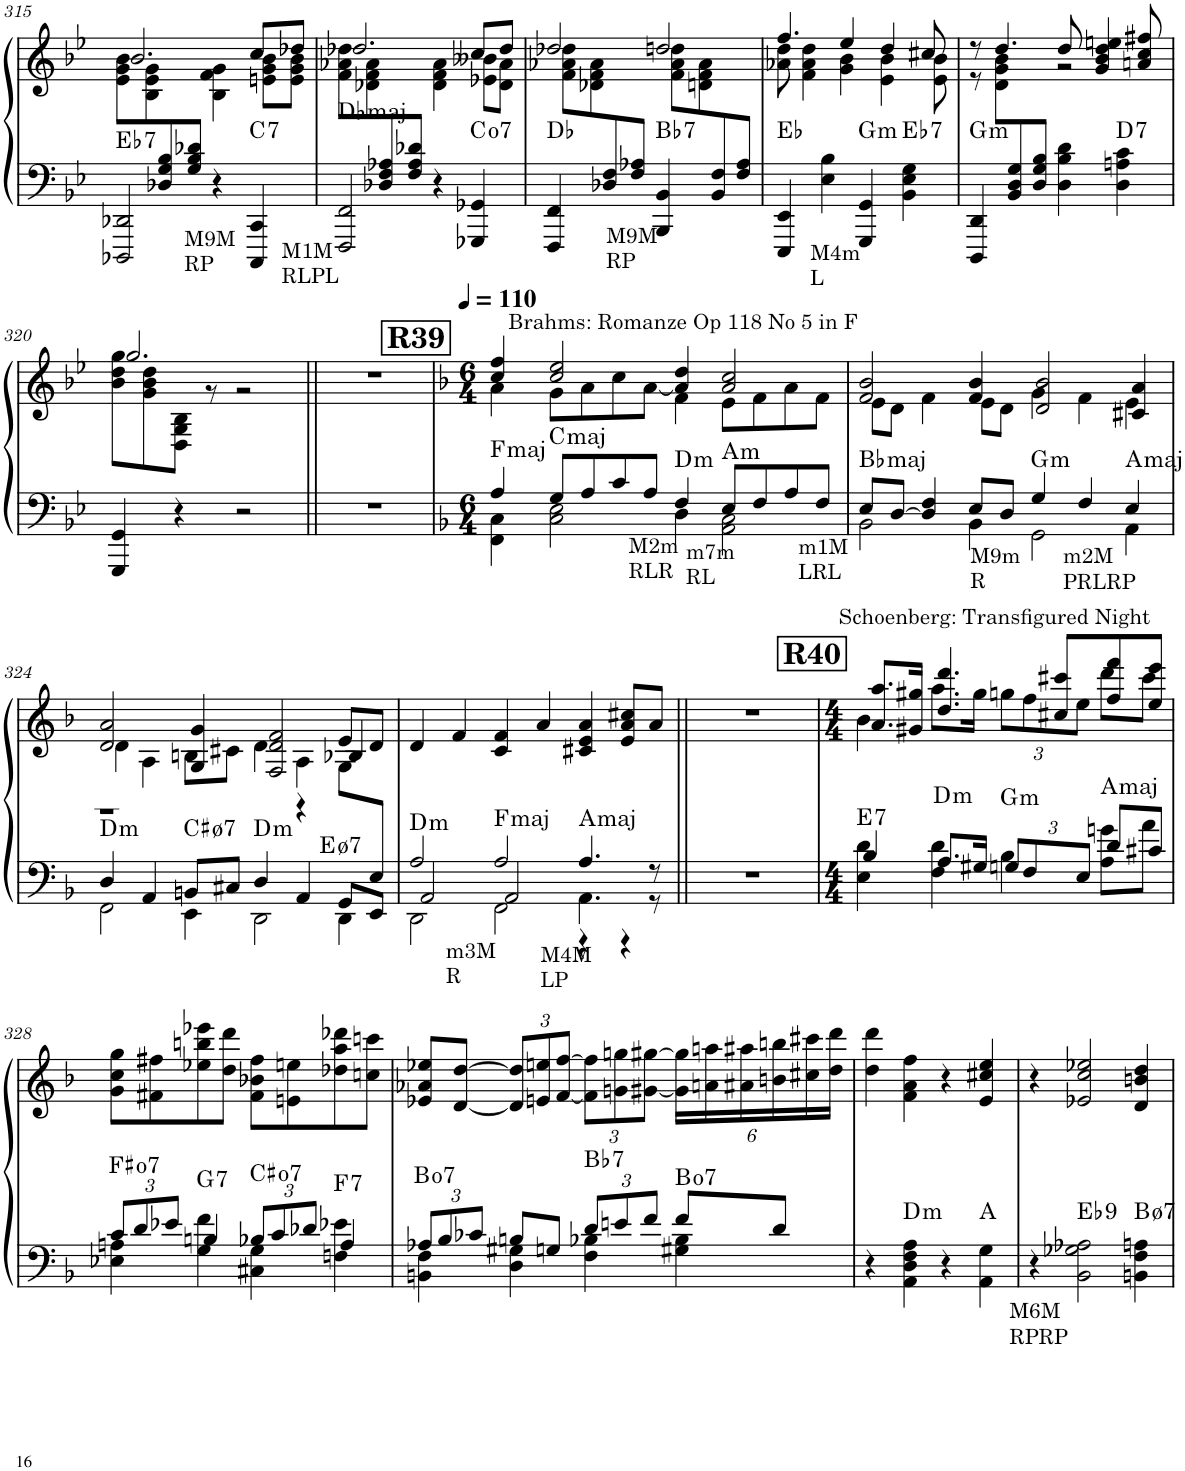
**kern	**kern	**harte
*part1	*part1	*part1
*staff2	*staff1	*
*I"Piano	*	*
*I'Pno.	*	*
!!LO:PB:g=z
*clefG2	*clefG2	*
*k[b-e-]	*k[b-e-]	*
*M4/4	*M4/4	*
=315	=315	=315
*^	*^	*
!	!	!	!	!LO:H:kt=7
4ryy	2DDD-X/ 2DD-X/	2.b-/	8e-\ 8g\ 8b-\L	Eb:7
.	.	.	8B-\ 8e-\ 8g\	.
8D-X/ 8G/ 8B-/	.	.	4ryy	.
8G/ 8B-/ 8d-X/J	.	.	.	.
2ryy	4r	.	4B-\ 4f\ 4g\	.
!	!LO:TX:b:t=M9M	!	!	!
!	!LO:TX:b:t=RP	!	!	!
!	!	!	!	!LO:H:kt=7
.	4CCC/ 4CC/	8cc/L	8en\ 8g\ 8b-\L	C:7
.	.	8dd-X/J	8e\ 8g\ 8b-\J	.
=316	=316	=316	=316	=316
!LO:TX:b:t=M1M	!	!	!	!
!LO:TX:b:t=RLPL	!	!	!	!
!	!	!	!	!LO:H:kt=maj
4ryy	2FFF/ 2FF/	2.dd-X/	8f\ 8a-X\ 8dd-\L	Db:maj
.	.	.	8d-X\ 8f\ 8a-\	.
8D-X/ 8F/ 8A-X/	.	.	4ryy	.
8F/ 8A-/ 8d-X/J	.	.	.	.
2ryy	4r	.	4d-\ 4f\ 4a-\	.
!	!	!	!	!LO:H:kt=7
.	4GGG-X/ 4GG-X/	8cc/L	8e-X\ 8b--X\L	C:dim7
.	.	8dd-/J	8d-\ 8a-\J	.
=317	=317	=317	=317	=317
4ryy	4FFF/ 4FF/	2dd-X/	8f\ 8a-X\ 8dd-\L	Db:maj
.	.	.	8d-X\ 8f\ 8a-\	.
8D-X/ 8F/	4ryy	.	4ryy	.
8F/ 8A-X/J	.	.	.	.
!LO:TX:b:t=M9M	!	!	!	!
!LO:TX:b:t=RP	!	!	!	!
!	!	!	!	!LO:H:kt=7
4ryy	4BBB-/ 4BB-/	2ddn/	8f\ 8a-\ 8dd\L	Bb:7
.	.	.	8dn\ 8f\ 8a-\	.
8BB-/ 8F/	4ryy	.	4ryy	.
8F/ 8A-/J	.	.	.	.
*v	*v	*	*	*
=318	=318	=318	=318
*	*^	*^	*
4EEE-/ 4EE-/	4.ff/	8a-X\ 8dd\	2ryy	2.ryy	Eb:maj
.	.	4f\ 4a-\ 4dd\	.	.	.
4E-\ 4B-\	.	.	.	.	.
.	4ee-/	4g\ 4b-\	.	.	.
!LO:TX:b:t=M4m	!	!	!	!	!
!LO:TX:b:t=L	!	!	!	!	!
!	!	!	!	!	!LO:H:kt=m
4GGG/ 4GG/	.	.	2ryy	.	G:min
.	4dd/	4e-\ 4b-\	.	.	.
!	!	!	!	!	!LO:H:kt=7
4BB-\ 4E-\ 4G\	.	.	.	4ryy	Eb:7
.	8cc#X/	8e-\ 8b-\	.	.	.
=319	=319	=319	=319	=319	=319
*^	*	*	*	*	*
!	!	!	!	!	!	!LO:H:kt=m
*	*	*	*	*v	*v	*
4ryy	4DDD/ 4DD/	8r	8r	2.ryy	G:min
.	.	4.dd/	8d\ 8g\ 8b-\L	.	.
8BB-/ 8D/ 8G/	4ryy	.	4ryy	.	.
8D/ 8G/ 8B-/J	.	.	.	.	.
2ryy	4D\ 4B-\ 4d\	8dd/	2r	.	.
.	.	4g/ 4b-/ 4dd/ 4een/	.	.	.
!	!	!	!	!	!LO:H:kt=7
.	4D\ 4An\ 4c\	.	.	4ryy	D:7
.	.	8an/ 8cc/ 8ff#X/	.	.	.
*v	*v	*	*	*	*
*	*	*v	*v	*
!!LO:LB:g=z
=320	=320	=320	=320
4GGG/ 4GG/	2.gg/	8b-\ 8dd\ 8gg\L	.
.	.	8g\ 8b-\ 8dd\	.
4r	.	8D\ 8G\ 8B-\J	.
.	.	8r	.
2r	.	2r	.
.	4ryy	.	.
*	*v	*v	*
=321||	=321||	=321||
1r	1r	.
=322	=322	=322
!!LO:REH:place=s1:a:B:cj:fs=14:t=R39
*k[b-]	*k[b-]	*
*M6/4	*M6/4	*
*	*MM110	*
*^	*^	*
!	!	!LO:TX:a:t=Brahms&colon; Romanze Op 118 No 5 in F	!	!LO:H:kt=maj
4A/	4FF\ 4C\	4cc/ 4ff/	4a\	F:maj
!	!	!	!	!LO:H:kt=maj
8G/L	2C\ 2E\	2cc/ 2ee/	8g\L	C:maj
8A/	.	.	8a\	.
8c/	.	.	8cc\	.
8A/J	.	.	[8a\J	.
!LO:TX:b:t=M2m	!	!	!	!
!LO:TX:b:t=RLR	!	!	!	!
!	!	!	!	!LO:H:kt=m
4F/	4D\	4a/] 4dd/	4f\	D:min
!LO:TX:b:t=m7m	!	!	!	!
!LO:TX:b:t=RL	!	!	!	!
!	!	!	!	!LO:H:kt=m
8E/L	2AA\ 2C\	2a/ 2cc/	8e\L	A:min
8F/	.	.	8f\	.
8A/	.	.	8a\	.
8F/J	.	.	8f\J	.
=323	=323	=323	=323	=323
!LO:TX:b:t=m1M	!	!	!	!
!LO:TX:b:t=LRL	!	!	!	!
!	!	!	!	!LO:H:kt=maj
8E/L	2BB-\	2f/ 2b-/	8e\L	Bb:maj
[8D/J	.	.	8d\J	.
4D/] 4F/	.	.	4f\	.
8E/L	4BB-\	4f/ 4b-/	8e\L	.
8D/J	.	.	8d\J	.
!LO:TX:b:t=M9m	!	!	!	!
!LO:TX:b:t=R	!	!	!	!
!	!	!	!	!LO:H:kt=m
4G/	2GG\	2d/ 2b-/	4g\	G:min
4F/	.	.	4f\	.
!LO:TX:b:t=m2M	!	!	!	!
!LO:TX:b:t=PRLRP	!	!	!	!
!	!	!	!	!LO:H:kt=maj
4E/	4AA\	4c#X/ 4a/	4e\	A:maj
!!LO:LB:g=z
=324	=324	=324	=324	=324
*	*^	*	*^	*
!	!	!	!	!	!	!LO:H:kt=m
4.ryy	4D/	2FF\	2d/ 2a/	4d\	1r	D:min
.	4AA/	.	.	4A\	.	.
!	!	!	!	!	!	!LO:H:kt=7
.	8BBn/L	4EE\	4G/ 4g/	8Bn\L	.	C#:hdim7
.	8C#X/J	.	.	8c#X\J	.	.
!	!	!	!	!	!	!LO:H:kt=m
.	4D/	2DD\	2F/ 2d/ 2f/	4d\	.	D:min
.	4AA/	.	.	4A\	4r	.
!	!	!	!	!	!	!LO:H:kt=7
.	8GG/L	4DD\	8e/L	8G\L	4B-X/	E:hdim7
8E/J	8EE/J	.	8d/J	8ryy	.	.
*	*	*	*	*v	*v	*
=325	=325	=325	=325	=325	=325
!	!	!	!	!	!LO:H:kt=m
*	*	*	*v	*v	*
2A/	2DD\	2AA/	4d/	D:min
.	.	.	4f/	.
!LO:TX:b:t=m3M	!	!	!	!
!LO:TX:b:t=R	!	!	!	!
!	!	!	!	!LO:H:kt=maj
2A/	2FF\	2AA/	4c/ 4f/	F:maj
.	.	.	4a/	.
!LO:TX:b:t=M4M	!	!	!	!
!LO:TX:b:t=LP	!	!	!	!
!	!	!	!	!LO:H:kt=maj
4.A/	4.AA\	4r	4c#X/ 4e/ 4a/	A:maj
.	.	4r	8e/ 8a/ 8cc#X/L	.
8r	8r	.	8a/J	.
*v	*v	*v	*	*
=326||	=326||	=326||
1.r	1.r	.
!!LO:REH:place=s1:a:B:cj:fs=14:t=R40
=327	=327	=327
*M4/4	*M4/4	*
*^	*^	*
!	!	!LO:TX:a:t=Schoenberg&colon; Transfigured Night	!	!LO:H:kt=7
4B-/	4E\ 4d\	8.a/ 8.aa/L	4b-\	E:7
.	.	16g#X/ 16gg#X/Jk	.	.
!	!	!	!	!LO:H:kt=m
8.A/L	4F\ 4d\	4.dd/ 4.ddd/	8.aa\L	D:min
16G#X/Jk	.	.	16gg#\Jk	.
*Xbrackettup	*	*	*Xbrackettup	*
!	!	!	!	!LO:H:kt=m
12Gn/L	4B-\	.	12ggn\L	G:min
12F/	.	.	12ff\	.
.	.	8cc#X/ 8ccc#X/L	.	.
12E/J	.	.	12ee\J	.
!	!	!	!	!LO:H:kt=maj
8d/L	8A\ 8gn\L	8ff/ 8fff/	8ddd\L	A:maj
8c#X/J	8a\J	8ee/ 8eee/J	8ccc#\J	.
!!LO:LB:g=z
=328	=328	=328	=328	=328
!	!	!	!	!LO:H:kt=7
*	*	*v	*v	*
12c/L	4E-X\ 4An\	8g\ 8cc\ 8gg\L	F#:dim7
12d/	.	.	.
.	.	8f#X\ 8ff#X\	.
12e-X/J	.	.	.
!	!	!	!LO:H:kt=7
4Bn/	4G\ 4f\	8ee-X\ 8bbn\ 8eee-X\	G:7
.	.	8dd\ 8ddd\J	.
!	!	!	!LO:H:kt=7
12B-X/L	4C#X\ 4G\	8f#\ 8b-X\ 8ff#\L	C#:dim7
12c/	.	.	.
.	.	8en\ 8een\	.
12d-X/J	.	.	.
!	!	!	!LO:H:kt=7
4A/	4Fn\ 4e-X\	8dd-X\ 8aa\ 8ddd-X\	F:7
.	.	8ccn\ 8cccn\J	.
=329	=329	=329	=329
!	!	!	!LO:H:kt=7
12A-X/L	4BBn\ 4F\	8e-X/ 8a-X/ 8ee-X/L	B:dim7
12B-/	.	.	.
.	.	[8d/ [8dd/J	.
12c-X/J	.	.	.
8Bn/L	4D\ 4G#X\	12d/] 12dd/]L	.
.	.	12en/ 12een/	.
8Gn/J	.	.	.
.	.	[12f/ [12ff/J	.
!	!	!	!LO:H:kt=7
12d/L	4F\ 4B-X\	12f\] 12ff\]L	Bb:7
12en/	.	12gn\ 12ggn\	.
12f/J	.	[12g#X\ [12gg#X\J	.
!	!	!	!LO:H:kt=7
8f/L	4G#X\ 4B-\	24g#\] 24gg#\]LL	B:dim7
.	.	24an\ 24aan\	.
.	.	24a#X\ 24aa#X\	.
8d/J	.	24bn\ 24bbn\	.
.	.	24cc#X\ 24ccc#X\	.
.	.	24dd\ 24ddd\JJ	.
*v	*v	*	*
=330	=330	=330
4r	4dd\ 4ddd\	.
!	!	!LO:H:kt=m
4AA\ 4D\ 4F\ 4A\	4f\ 4a\ 4ff\	D:min
4r	4r	.
4AA\ 4G\	4e/ 4cc#X/ 4ee/	A:maj
=331	=331	=331
4r	4r	.
!LO:TX:b:t=M6M	!	!
!LO:TX:b:t=RPRP	!	!
!	!	!LO:H:kt=9
2BB-\ 2G-X\ 2A-X\	2e-X/ 2cc/ 2ee-X/	Eb:9
!	!	!LO:H:kt=7
4BBn\ 4F\ 4An\	4d/ 4bn/ 4dd/	B:hdim7
=	=	=
*-	*-	*-
